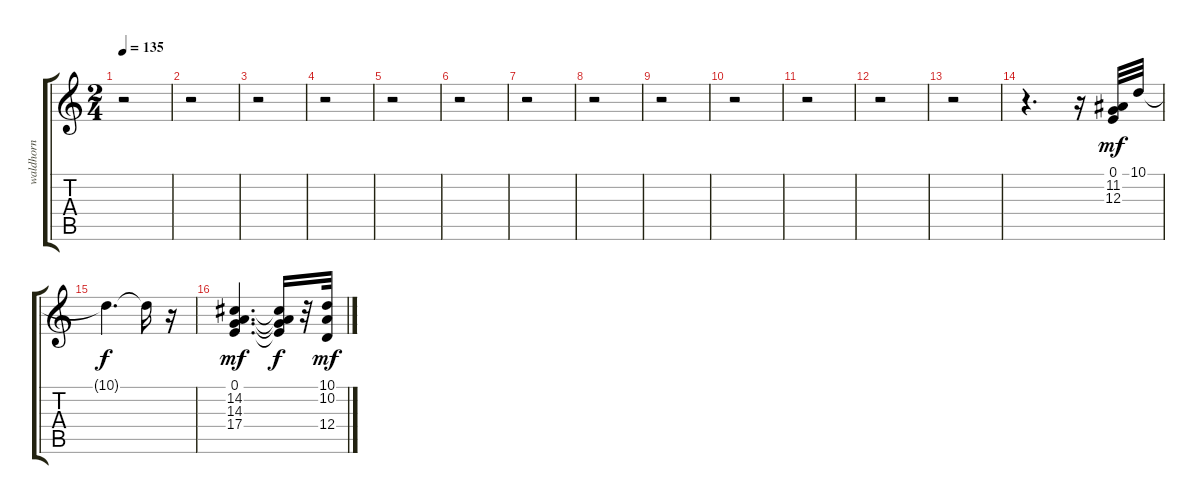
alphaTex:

\track ("waldhorn" "waldhorn") {instrument frenchhorn}
\staff {score tabs}
\tuning (E4 B3 G3 D3 A2 E2) {hide}
\ts (2 4)
\tempo 135
\clef g2
\ks c
r.2{dy f} |
r.2 |
r.2 |
r.2 |
r.2 |
r.2 |
r.2 |
r.2 |
r.2 |
r.2 |
r.2 |
r.2 |
r.2 |
r.4{d} r.16 (0.1 11.2 12.3).32{dy mf} 10.1.32 |
10.1{t}.4{d dy f} 10.1{t}.16 r.16 |
(0.1 14.2 14.3 17.4).4{d dy mf} (0.1{t} 14.2{t} 14.3{t} 17.4{t}).16{dy f} r.32 (10.1 10.2 12.4).32{dy mf}
